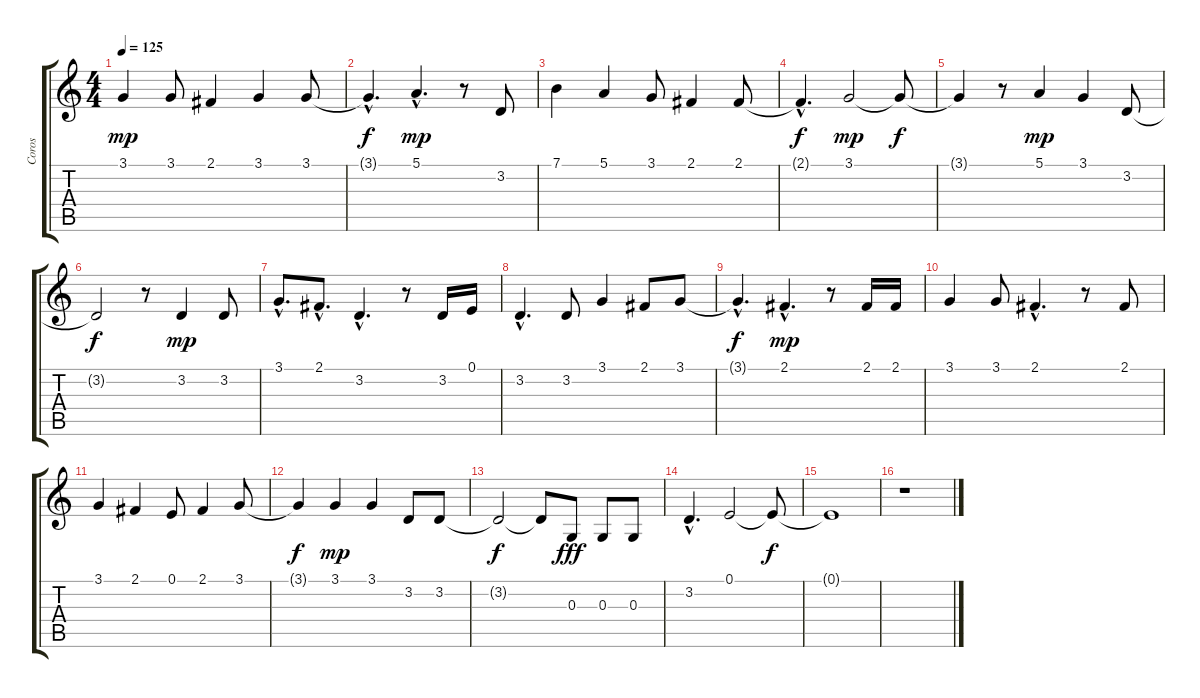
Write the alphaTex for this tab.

\track ("Coros" "Coros") {instrument fx5brightness}
\staff {score tabs}
\tuning (E4 B3 G3 D3 A2 E2) {hide}
\ts (4 4)
\tempo 125
\clef g2
\ks c
3.1.4{dy mp} 3.1.8 2.1.4 3.1.4 3.1.8 |
3.1{hac t}.4{d dy f} 5.1{hac}.4{d dy mp} r.8 3.2.8 |
7.1.4 5.1.4 3.1.8 2.1.4 2.1.8 |
2.1{hac t}.4{d dy f} 3.1.2{dy mp} 3.1{t}.8{dy f} |
3.1{t}.4 r.8 5.1.4{dy mp} 3.1.4 3.2.8 |
3.2{t}.2{dy f} r.8 3.2.4{dy mp} 3.2.8 |
3.1{hac}.8{d} 2.1{hac}.8{d} 3.2{hac}.4{d} r.8 3.2.16 0.1.16 |
3.2{hac}.4{d} 3.2.8 3.1.4 2.1.8 3.1.8 |
3.1{hac t}.4{d dy f} 2.1{hac}.4{d dy mp} r.8 2.1.16 2.1.16 |
3.1.4 3.1.8 2.1{hac}.4{d} r.8 2.1.8 |
3.1.4 2.1.4 0.1.8 2.1.4 3.1.8 |
3.1{t}.4{dy f} 3.1.4{dy mp} 3.1.4 3.2.8 3.2.8 |
3.2{t}.2{dy f} 3.2{t}.8 0.3.8{dy fff} 0.3.8 0.3.8 |
3.2{hac}.4{d} 0.1.2 0.1{t}.8{dy f} |
0.1{t}.1 |
r.1
